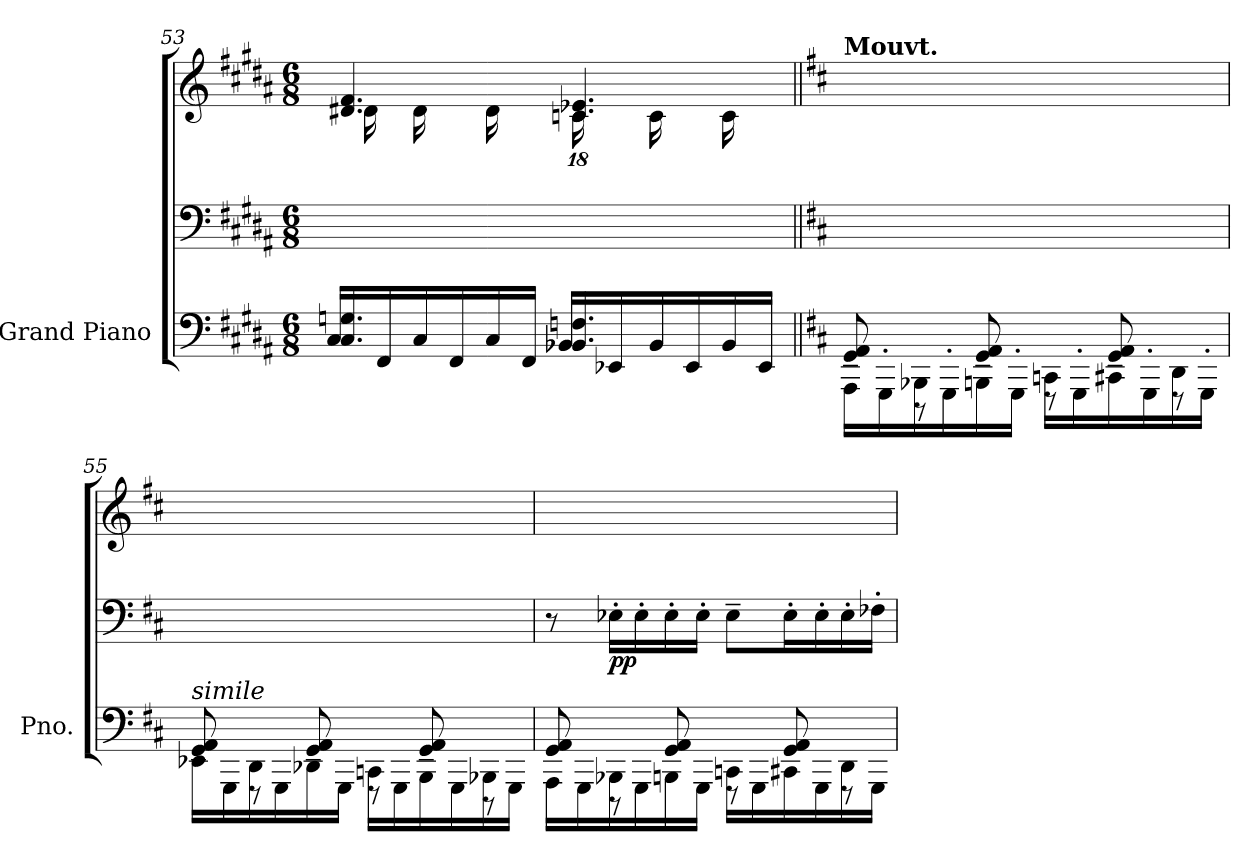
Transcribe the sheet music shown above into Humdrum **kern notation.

**kern	**kern	**kern	**dynam
*part1	*part1	*part1	*part1
*staff3	*staff2	*staff1	*staff1/2/3
*I"Grand Piano	*	*	*
*I'Pno.	*	*	*
*clefF4	*clefF4	*clefG2	*
*k[f#c#g#d#a#]	*k[f#c#g#d#a#]	*k[f#c#g#d#a#]	*
*M6/8	*M6/8	*M6/8	*
=53	=53	=53	=53
*^	*	*^	*
*	*	*	*	*Xtuplet	*
4.C#/ 4.Gn/	16C#/LL	24ryy	4.d#X/ 4.f#/	24d#\LL	.
.	.	24A#X/	.	12ryy	.
.	16FF#/	.	.	.	.
.	.	24E/	.	.	.
.	16C#/	24ryy	.	24d#\	.
.	.	24A#/	.	12ryy	.
.	16FF#/	.	.	.	.
.	.	24E/	.	.	.
.	16C#/	24ryy	.	24d#\	.
.	.	24A#/	.	12ryy	.
.	16FF#/JJ	.	.	.	.
.	.	24E/JJ	.	.	.
4.BB-X/ 4.Fn/	16BB-X/LL	24ryy	4.cn/ 4.e-X/	24c\LL	.
.	.	24Gn/	.	12ryy	.
.	16EE-X/	.	.	.	.
.	.	24D-X/	.	.	.
.	16BB-/	24ryy	.	24c\	.
.	.	24G/	.	12ryy	.
.	16EE-/	.	.	.	.
.	.	24D-/	.	.	.
.	16BB-/	24ryy	.	24c\	.
.	.	24G/	.	12ryy	.
.	16EE-/JJ	.	.	.	.
.	.	24D-/JJ	.	.	.
*	*	*	*v	*v	*
!!LO:LB:g=z
=54||	=54||	=54||	=54||	=54||
*k[f#c#]	*	*k[f#c#]	*k[f#c#]	*
!	!	!	!LO:TX:a:B:t=Mouvt.	!
16AAA\LL	8GG/~ 8AA/~	2.ryy	2.ryy	.
16GGG'\	.	.	.	.
16BBB-X\	8r	.	.	.
16GGG'\	.	.	.	.
16BBBn\	8GG/~ 8AA/~	.	.	.
16GGG'\JJ	.	.	.	.
16CCn\LL	8r	.	.	.
16GGG'\	.	.	.	.
16CC#X\	8GG/~ 8AA/~	.	.	.
16GGG'\	.	.	.	.
16DD\	8r	.	.	.
16GGG'\JJ	.	.	.	.
=55	=55	=55	=55	=55
!LO:TX:i:t=simile	!	!	!	!
16EE-X\LL	8GG/~ 8AA/~	2.ryy	2.ryy	.
16GGG\	.	.	.	.
16DD\	8r	.	.	.
16GGG\	.	.	.	.
16DD-X\	8GG/~ 8AA/~	.	.	.
16GGG\JJ	.	.	.	.
16CCn\LL	8r	.	.	.
16GGG\	.	.	.	.
16BBB\	8GG/~ 8AA/~	.	.	.
16GGG\	.	.	.	.
16BBB-X\	8r	.	.	.
16GGG\JJ	.	.	.	.
=56	=56	=56	=56	=56
16AAA\LL	8GG/ 8AA/	8r	2.ryy	.
16GGG\	.	.	.	.
!	!	!	!	!LO:DY:b=2
16BBB-X\	8r	16E-X'\LL	.	pp
16GGG\	.	16E-'\	.	.
16BBBn\	8GG/ 8AA/	16E-'\	.	.
16GGG\JJ	.	16E-'\JJ	.	.
16CCn\LL	8r	8E-~\L	.	.
16GGG\	.	.	.	.
16CC#X\	8GG/ 8AA/	16E-'\L	.	.
16GGG\	.	16E-'\	.	.
16DD\	8r	16E-'\	.	.
16GGG\JJ	.	16F-X'\JJ	.	.
*v	*v	*	*	*
=	=	=	=
*-	*-	*-	*-
